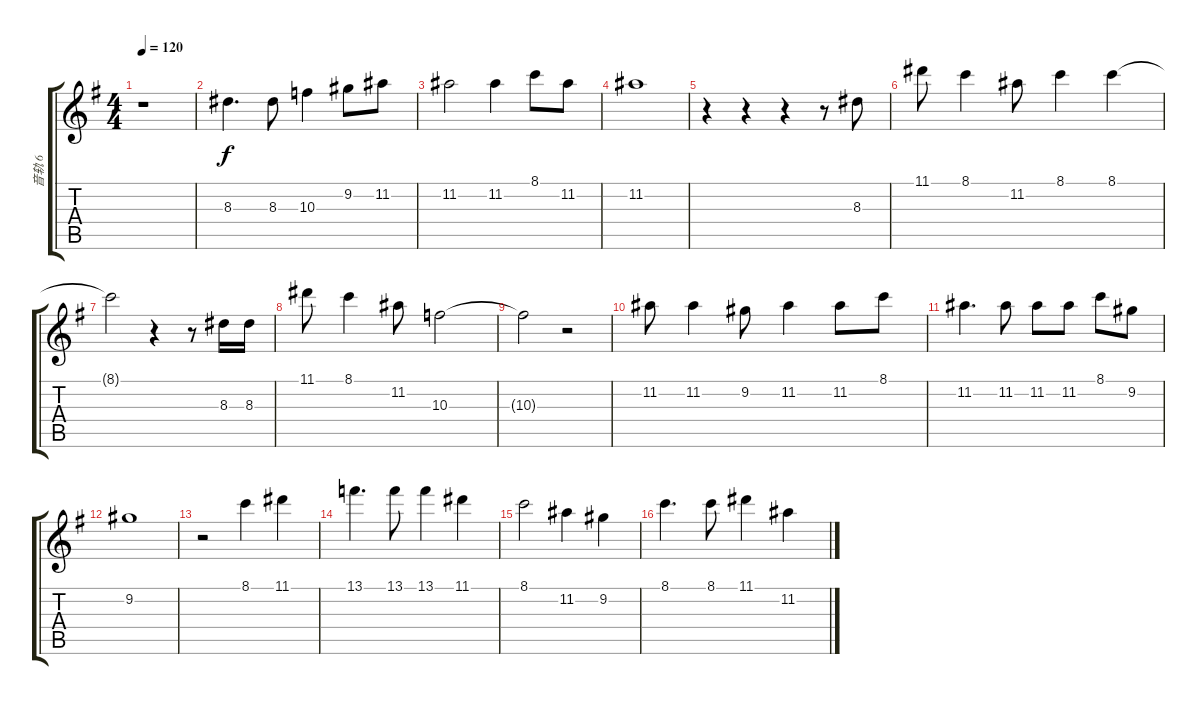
\track ("音轨 6" "音轨 6") {instrument acousticguitarsteel}
\staff {score tabs}
\tuning (E4 B3 G3 D3 A2 E2) {hide}
\ts (4 4)
\tempo 120
\clef g2
\ks g
r.1{dy f} |
8.3.4{d} 8.3.8 10.3.4 9.2.8 11.2.8 |
11.2.2 11.2.4 8.1.8 11.2.8 |
11.2.1 |
r.4 r.4 r.4 r.8 8.3.8 |
11.1.8 8.1.4 11.2.8 8.1.4 8.1.4 |
8.1{t}.2 r.4 r.8 8.3.16 8.3.16 |
11.1.8 8.1.4 11.2.8 10.3.2 |
10.3{t}.2 r.2 |
11.2.8 11.2.4 9.2.8 11.2.4 11.2.8 8.1.8 |
11.2.4{d} 11.2.8 11.2.8 11.2.8 8.1.8 9.2.8 |
9.2.1 |
r.2 8.1.4 11.1.4 |
13.1.4{d} 13.1.8 13.1.4 11.1.4 |
8.1.2 11.2.4 9.2.4 |
8.1.4{d} 8.1.8 11.1.4 11.2.4
